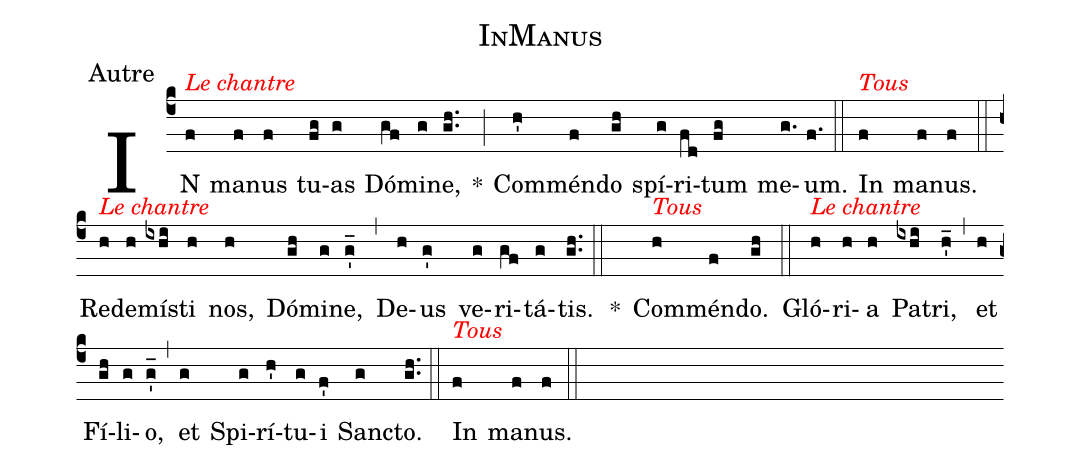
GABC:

name:InManus;
office-part:Autre;
%%
(c4) I<alt>\rubrique{Le chantre}</alt>N(f) ma(f)nus(f) tu(fg)as(g) Dó(gf)mi(g)ne,(gh..) *(;) Com(h')mén(f)do(gh) spí(g)ri(fd)tum(fg) me(g.)um.(f.) (::)

%<i><v>{\red Tous :}</v></i>
{I}n<alt>\rubrique{Tous}</alt>(f) ma(f)nus.(f) (::)

%<i><v>{\red Le chantre :}</v></i>
R{e}<alt>\rubrique{Le chantre}</alt>(h)de(h)mí(ixhi)sti(h) nos,(h) Dó(gh)mi(g)ne,(g'_) (,) De(h)us(g') ve(g)ri(gf)tá(g)tis.(gh..) (::)

%<i><v>{\red Tous :}</v></i>
*() Com<alt>\rubrique{Tous}</alt>(h)mén(f)do.(gh) (::)

%<i><v>{\red Le chantre :}</v></i>
<alt>\rubrique{Le chantre}</alt>Gló(h)ri(h)a(h) Pa(ixhi)tri,(h'_) (,) et(h) Fí(gh)li(g)o,(g'_) (,) et(g) Spi(g)rí(h')tu(g)i(f') San(g)cto.(gh..) (::)

%<i><v>{\red Tous :}</v></i>
{I}n<alt>\rubrique{Tous}</alt>(f) ma(f)nus.(f) (::)
